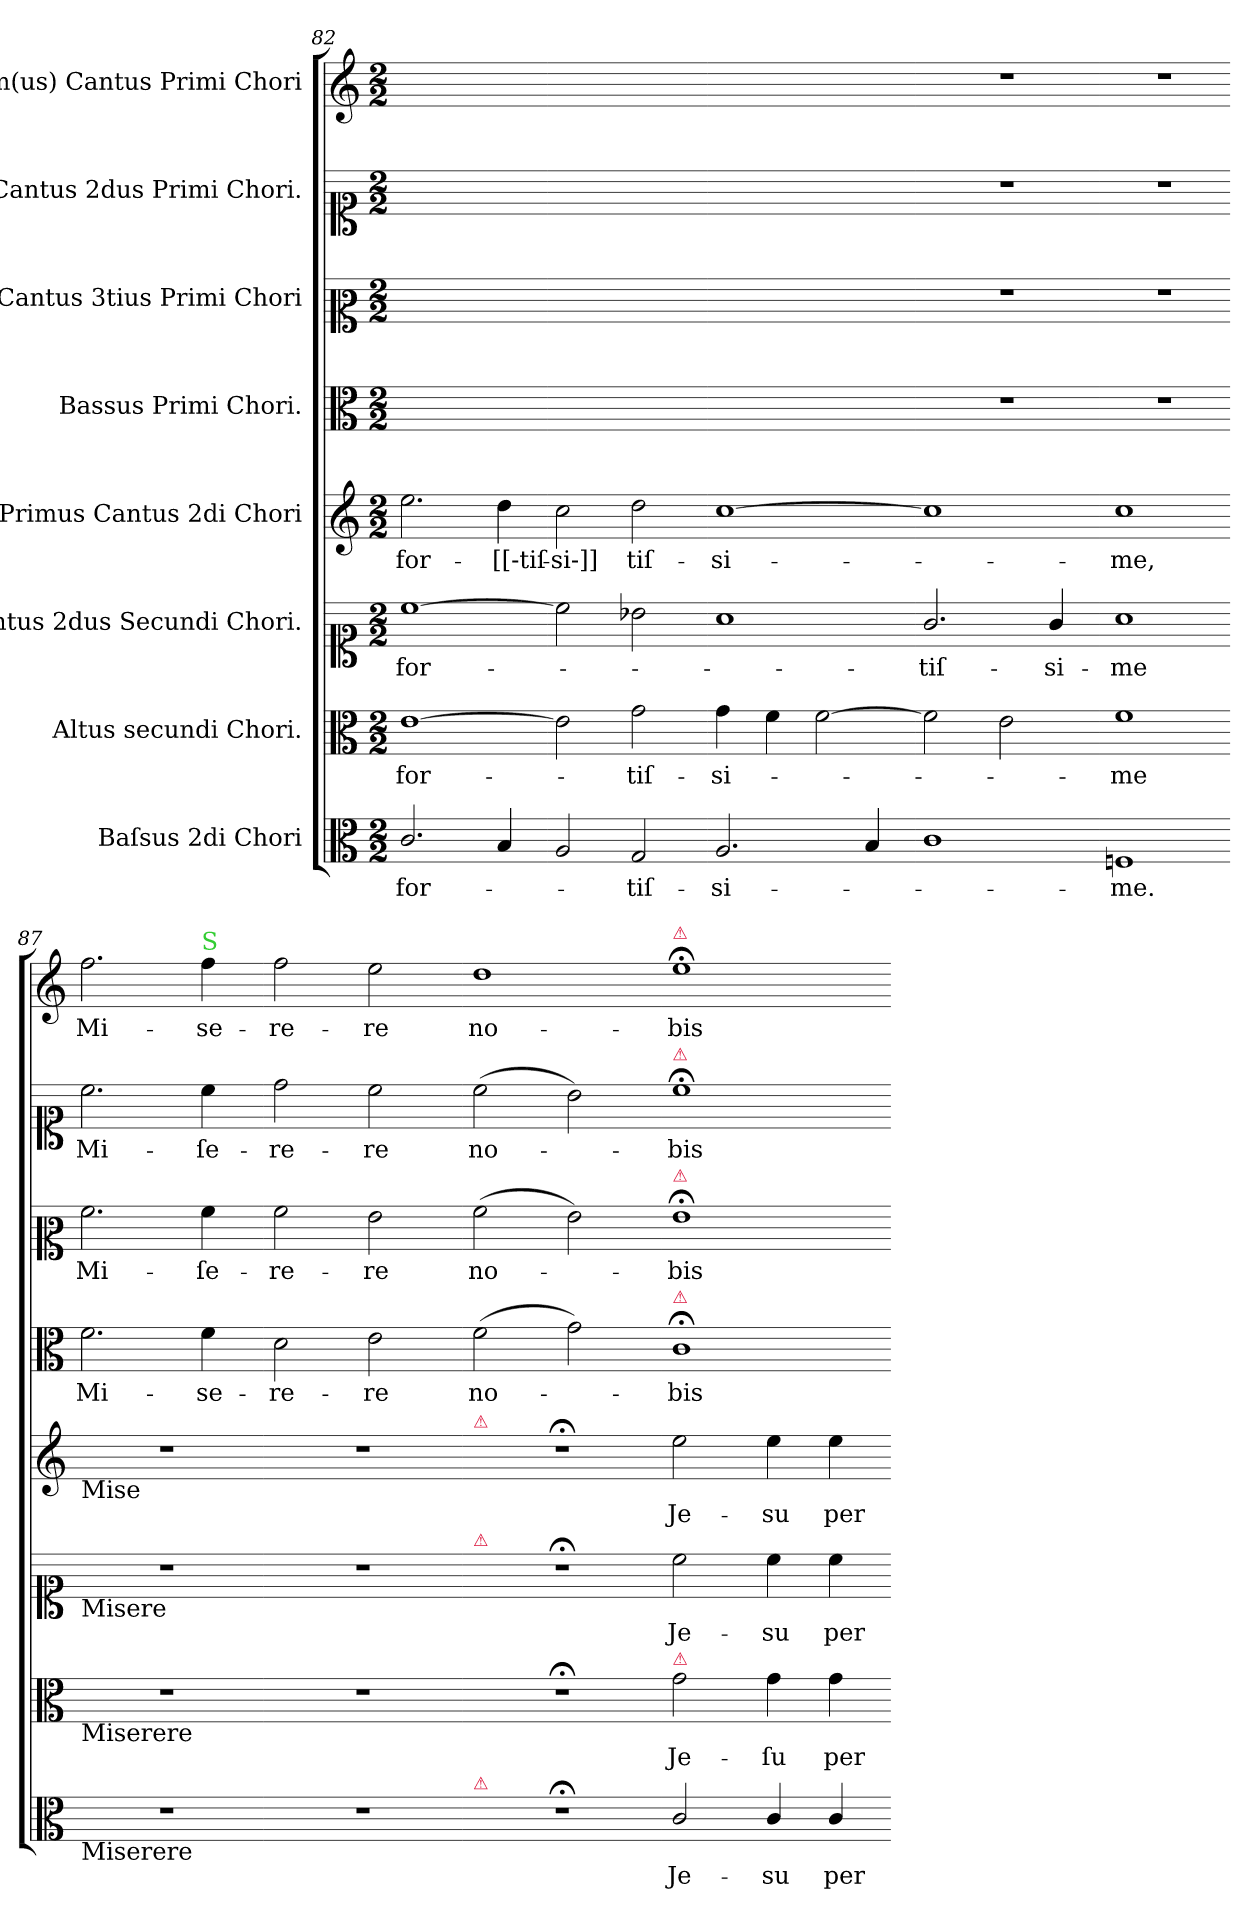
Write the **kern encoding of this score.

**kern	**text	**kern	**text	**kern	**text	**kern	**text	**kern	**text	**kern	**text	**kern	**text	**kern	**text
*part8	*part8	*part7	*part7	*part6	*part6	*part5	*part5	*part4	*part4	*part3	*part3	*part2	*part2	*part1	*part1
*staff8	*staff8	*staff7	*staff7	*staff6	*staff6	*staff5	*staff5	*staff4	*staff4	*staff3	*staff3	*staff2	*staff2	*staff1	*staff1
*I"Baſsus 2di Chori	*	*I"Altus secundi Chori.	*	*I"Cantus 2dus Secundi Chori.	*	*I"Primus Cantus 2di Chori	*	*I"Bassus Primi Chori.	*	*I"Cantus 3tius Primi Chori	*	*I"Cantus 2dus Primi Chori.	*	*I"1m(us) Cantus Primi Chori	*
*clefC3	*	*clefC3	*	*clefC1	*	*clefG2	*	*clefC3	*	*clefC2	*	*clefC1	*	*clefG2	*
*k[]	*	*k[]	*	*k[]	*	*k[]	*	*k[]	*	*k[]	*	*k[]	*	*k[]	*
*M2/2	*	*M2/2	*	*M2/2	*	*M2/2	*	*M2/2	*	*M2/2	*	*M2/2	*	*M2/2	*
=82	=82	=82	=82	=82	=82	=82	=82	=82	=82	=82	=82	=82	=82	=82	=82
2.c/	for-	[1e	for-	[1cc	for-	2.ee\	for-	1ryy	.	1ryy	.	1ryy	.	1ryy	.
4B/	.	.	.	.	.	4dd\	[[-tiſ-	.	.	.	.	.	.	.	.
=83-	=83-	=83-	=83-	=83-	=83-	=83-	=83-	=83-	=83-	=83-	=83-	=83-	=83-	=83-	=83-
2A/	.	2e]	.	2cc]	.	2cc\	-si-]]	1ryy	.	1ryy	.	1ryy	.	1ryy	.
2G/	-tiſ-	2g\	-tiſ-	2b-X\	.	2dd\	-tiſ-	.	.	.	.	.	.	.	.
=84-	=84-	=84-	=84-	=84-	=84-	=84-	=84-	=84-	=84-	=84-	=84-	=84-	=84-	=84-	=84-
2.A/	-si-	4g\	-si-	1a	.	[1cc	-si-	1ryy	.	1ryy	.	1ryy	.	1ryy	.
.	.	4f\	.	.	.	.	.	.	.	.	.	.	.	.	.
.	.	[2f\	.	.	.	.	.	.	.	.	.	.	.	.	.
4B/	.	.	.	.	.	.	.	.	.	.	.	.	.	.	.
=85-	=85-	=85-	=85-	=85-	=85-	=85-	=85-	=85-	=85-	=85-	=85-	=85-	=85-	=85-	=85-
1c	.	2f\]	.	2.g/	-tiſ-	1cc]	.	1r	.	1r	.	1r	.	1r	.
.	.	2e\	.	.	.	.	.	.	.	.	.	.	.	.	.
.	.	.	.	4g/	-si-	.	.	.	.	.	.	.	.	.	.
=86-	=86-	=86-	=86-	=86-	=86-	=86-	=86-	=86-	=86-	=86-	=86-	=86-	=86-	=86-	=86-
1Fn	-me.	1f	-me	1a	-me	1cc	-me,	1r	.	1r	.	1r	.	1r	.
=87-	=87-	=87-	=87-	=87-	=87-	=87-	=87-	=87-	=87-	=87-	=87-	=87-	=87-	=87-	=87-
!	!	!	!	!	!	!LO:TX:b:t=Mise	!	!	!	!	!	!	!	!	!
!	!	!	!	!LO:TX:b:t=Misere	!	!	!	!	!	!	!	!	!	!	!
!	!	!LO:TX:b:t=Miserere	!	!	!	!	!	!	!	!	!	!	!	!	!
!LO:TX:b:t=Miserere	!	!	!	!	!	!	!	!	!	!	!	!	!	!	!
1r	.	1r	.	1r	.	1r	.	2.f\	Mi-	2.a\	Mi-	2.cc\	Mi-	2.ff\	Mi-
!	!	!	!	!	!	!	!	!	!	!	!	!	!	!LO:TX:a:color=limegreen:t=S	!
.	.	.	.	.	.	.	.	4f\	-se-	4a\	-ſe-	4cc\	-ſe-	4ff\	-se-
=88-	=88-	=88-	=88-	=88-	=88-	=88-	=88-	=88-	=88-	=88-	=88-	=88-	=88-	=88-	=88-
1r	.	1r	.	1r	.	1r	.	2d\	-re-	2a\	-re-	2dd\	-re-	2ff\	-re-
.	.	.	.	.	.	.	.	2e\	-re	2g\	-re	2cc\	-re	2ee\	-re
=89-	=89-	=89-	=89-	=89-	=89-	=89-	=89-	=89-	=89-	=89-	=89-	=89-	=89-	=89-	=89-
!	!	!	!	!	!	!LO:TX:a:color=crimson:t=⚠	!	!	!	!	!	!	!	!	!
!	!	!	!	!LO:TX:a:color=crimson:t=⚠	!	!	!	!	!	!	!	!	!	!	!
!LO:TX:a:color=crimson:t=⚠	!	!	!	!	!	!	!	!	!	!	!	!	!	!	!
1r;	.	1r;<	.	1r;<	.	1r;<	.	(2f\	no-	(2a\	no-	(2cc\	no-	1dd	no-
.	.	.	.	.	.	.	.	2g\)	.	2g\)	.	2b\)	.	.	.
=90-	=90-	=90-	=90-	=90-	=90-	=90-	=90-	=90-	=90-	=90-	=90-	=90-	=90-	=90-	=90-
!	!	!	!	!	!	!	!	!	!	!	!	!	!	!LO:TX:a:color=crimson:t=⚠	!
!	!	!	!	!	!	!	!	!	!	!	!	!LO:TX:a:color=crimson:t=⚠	!	!	!
!	!	!	!	!	!	!	!	!	!	!LO:TX:a:color=crimson:t=⚠	!	!	!	!	!
!	!	!	!	!	!	!	!	!LO:TX:a:color=crimson:t=⚠	!	!	!	!	!	!	!
!	!	!LO:TX:a:color=crimson:t=⚠	!	!	!	!	!	!	!	!	!	!	!	!	!
2c/	Je-	2g\	Je-	2cc\	Je-	2ee\	Je-	1c;<	-bis	1g;	-bis	1cc;	-bis	1ee;	-bis
4c/	-su	4g\	-ſu	4cc\	-su	4ee\	-su	.	.	.	.	.	.	.	.
4c/	per-	4g\	per-	4cc\	per-	4ee\	per-	.	.	.	.	.	.	.	.
=-	=-	=-	=-	=-	=-	=-	=-	=-	=-	=-	=-	=-	=-	=-	=-
*-	*-	*-	*-	*-	*-	*-	*-	*-	*-	*-	*-	*-	*-	*-	*-
